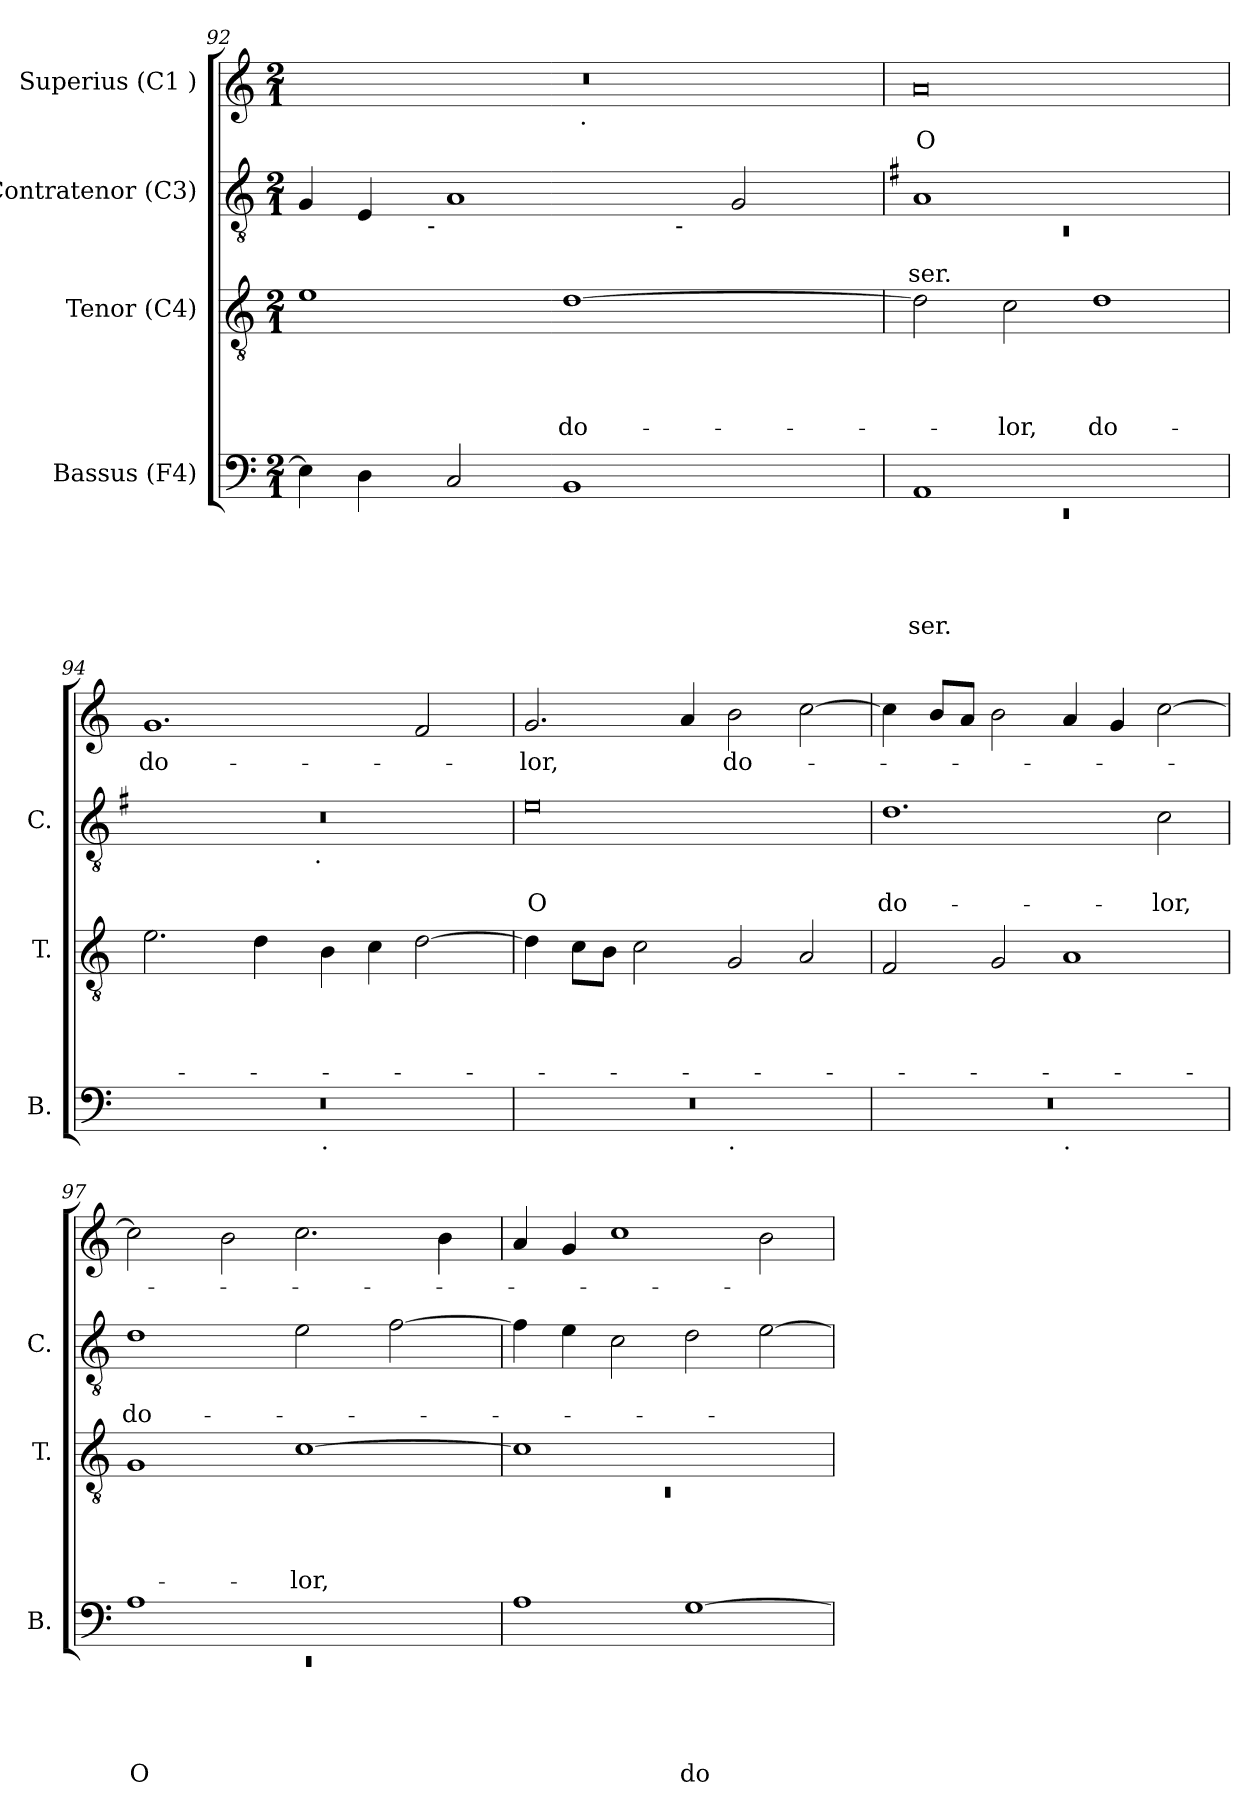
**kern	**text	**text	**text	**text	**text	**kern	**text	**text	**text	**text	**kern	**text	**text	**kern	**text
*part4	*part4	*part4	*part4	*part4	*part4	*part3	*part3	*part3	*part3	*part3	*part2	*part2	*part2	*part1	*part1
*staff4	*staff4	*staff4	*staff4	*staff4	*staff4	*staff3	*staff3	*staff3	*staff3	*staff3	*staff2	*staff2	*staff2	*staff1	*staff1
*I"Bassus (F4)	*	*	*	*	*	*I"Tenor (C4)	*	*	*	*	*I"Contratenor (C3)	*	*	*I"Superius (C1 )	*
*I'B.	*	*	*	*	*	*I'T.	*	*	*	*	*I'C.	*	*	*	*
!!LO:LB:g=z
*clefF4	*	*	*	*	*	*clefGv2	*	*	*	*	*clefGv2	*	*	*clefG2	*
*k[]	*	*	*	*	*	*k[]	*	*	*	*	*k[]	*	*	*k[]	*
*C:	*	*	*	*	*	*C:	*	*	*	*	*C:	*	*	*C:	*
*M2/1	*	*	*	*	*	*M2/1	*	*	*	*	*M2/1	*	*	*M2/1	*
=92	=92	=92	=92	=92	=92	=92	=92	=92	=92	=92	=92	=92	=92	=92	=92
*	*	*	*	*	*	*	*	*	*	*	*^	*	*	*^	*
*	*	*	*	*	*	*	*	*	*	*	*	*^	*	*	*	*	*
4E\]	.	.	.	.	.	1e	.	.	.	.	4G/	3ryy	3%2ryy	.	.	0r	1ryy	.
4D\	.	.	.	.	.	.	.	.	.	.	4E/	.	.	.	.	.	.	.
.	.	.	.	.	.	.	.	.	.	.	.	12.ryy	.	.	.	.	.	.
!	!	!	!	!	!	!	!	!	!	!	!	!LO:TX:b:t=-	!	!	!	!	!	!
.	.	.	.	.	.	.	.	.	.	.	.	3%2ryy	.	.	.	.	.	.
2C/	.	.	.	.	.	.	.	.	.	.	1A	.	.	.	.	.	.	.
.	.	.	.	.	.	.	.	.	.	.	.	.	3ryy	.	.	.	.	.
!	!	!	!	!	!	!	!	!	!	!LO:LY:b	!	!	!	!	!	!	!	!
1BB	.	.	.	.	.	[>1d	.	.	.	do-	.	.	6ryy	.	.	.	32ryy	.
!	!	!	!	!	!	!	!	!	!	!	!	!	!	!	!	!	!LO:TX:b:t=.	!
.	.	.	.	.	.	.	.	.	.	.	.	.	.	.	.	.	2ryy	.
.	.	.	.	.	.	.	.	.	.	.	.	3%2ryy	.	.	.	.	.	.
.	.	.	.	.	.	.	.	.	.	.	.	.	12ryy	.	.	.	.	.
.	.	.	.	.	.	.	.	.	.	.	.	.	48ryy	.	.	.	.	.
!	!	!	!	!	!	!	!	!	!	!	!	!	!LO:TX:b:t=-	!	!	!	!	!
.	.	.	.	.	.	.	.	.	.	.	.	.	3%2ryy	.	.	.	.	.
.	.	.	.	.	.	.	.	.	.	.	2G/	.	.	.	.	.	.	.
.	.	.	.	.	.	.	.	.	.	.	.	.	.	.	.	.	4...ryy	.
.	.	.	.	.	.	.	.	.	.	.	.	6ryy	.	.	.	.	.	.
.	.	.	.	.	.	.	.	.	.	.	.	.	24.ryy	.	.	.	.	.
.	.	.	.	.	.	.	.	.	.	.	.	24ryy	.	.	.	.	.	.
*	*	*	*	*	*	*	*	*	*	*	*v	*v	*v	*	*	*	*	*
*	*	*	*	*	*	*	*	*	*	*	*	*	*	*v	*v	*
=93	=93	=93	=93	=93	=93	=93	=93	=93	=93	=93	=93	=93	=93	=93	=93
*	*	*	*	*	*	*	*	*	*	*	*k[f#]	*	*	*	*
*	*	*	*	*	*	*	*	*	*	*	*G:	*	*	*	*
*^	*	*	*	*	*	*	*	*	*	*	*^	*	*	*^	*
*	*	*	*	*	*	*	*	*	*	*	*	*	*^	*	*	*	*	*
!	!LO:N:vis=1	!	!	!	!	!LO:LY:b	!	!	!	!	!	!	!LO:N:vis=1	!	!	!LO:LY:b	!	!	!LO:LY:b:rj
*	*	*	*	*	*	*	*	*	*	*	*	*	*v	*v	*	*	*	*	*
*	*	*	*	*	*	*	*	*	*	*	*	*	*	*	*	*v	*v	*
1AA	0rEE	.	.	.	.	-ser.	2d\]	.	.	.	.	1A	0rC	.	-ser.	0a	O
!	!	!	!	!	!	!	!	!	!	!	!LO:LY:b	!	!	!	!	!	!
.	.	.	.	.	.	.	2c\	.	.	.	-lor,	.	.	.	.	.	.
!	!	!	!	!	!	!	!	!	!	!	!LO:LY:b	!	!	!	!	!	!
1ryy	.	.	.	.	.	.	1d	.	.	.	do-	1ryy	.	.	.	.	.
=94	=94	=94	=94	=94	=94	=94	=94	=94	=94	=94	=94	=94	=94	=94	=94	=94	=94
!	!	!	!	!	!	!	!	!	!	!	!	!	!	!	!	!	!LO:LY:b
0r	1ryy	.	.	.	.	.	2.e\	.	.	.	.	0r	3%2ryy	.	.	1.g	do-
.	.	.	.	.	.	.	.	.	.	.	.	.	6ryy	.	.	.	.
.	.	.	.	.	.	.	4d\	.	.	.	.	.	.	.	.	.	.
.	.	.	.	.	.	.	.	.	.	.	.	.	12...ryy	.	.	.	.
!	!	!	!	!	!	!	!	!	!	!	!	!	!LO:TX:b:t=.	!	!	!	!
.	.	.	.	.	.	.	.	.	.	.	.	.	3%2ryy	.	.	.	.
!	!LO:TX:b:t=.	!	!	!	!	!	!	!	!	!	!	!	!	!	!	!	!
.	1ryy	.	.	.	.	.	4B\	.	.	.	.	.	.	.	.	.	.
.	.	.	.	.	.	.	4c\	.	.	.	.	.	.	.	.	.	.
.	.	.	.	.	.	.	[>2d\	.	.	.	.	.	.	.	.	2f/	.
.	.	.	.	.	.	.	.	.	.	.	.	.	3ryy	.	.	.	.
.	.	.	.	.	.	.	.	.	.	.	.	.	96ryy	.	.	.	.
=95	=95	=95	=95	=95	=95	=95	=95	=95	=95	=95	=95	=95	=95	=95	=95	=95	=95
!	!	!	!	!	!	!	!	!	!	!	!	!	!	!	!LO:LY:b:rj	!	!LO:LY:b
*	*	*	*	*	*	*	*	*	*	*	*	*v	*v	*	*	*	*
0r	1ryy	.	.	.	.	.	4d\]	.	.	.	.	0e	.	O	2.g/	-lor,
.	.	.	.	.	.	.	8c\L	.	.	.	.	.	.	.	.	.
.	.	.	.	.	.	.	8B\J	.	.	.	.	.	.	.	.	.
.	.	.	.	.	.	.	2c\	.	.	.	.	.	.	.	.	.
.	.	.	.	.	.	.	.	.	.	.	.	.	.	.	4a/	.
!	!LO:TX:b:t=.	!	!	!	!	!	!	!	!	!	!	!	!	!	!	!
!	!	!	!	!	!	!	!	!	!	!	!	!	!	!	!	!LO:LY:b
.	1ryy	.	.	.	.	.	2G/	.	.	.	.	.	.	.	2b\	do-
.	.	.	.	.	.	.	2A/	.	.	.	.	.	.	.	[>2cc\	.
=96	=96	=96	=96	=96	=96	=96	=96	=96	=96	=96	=96	=96	=96	=96	=96	=96
!	!	!	!	!	!	!	!	!	!	!	!	!	!	!LO:LY:b	!	!
0r	1ryy	.	.	.	.	.	2F/	.	.	.	.	1.d	.	do-	4cc\]	.
.	.	.	.	.	.	.	.	.	.	.	.	.	.	.	8b/L	.
.	.	.	.	.	.	.	.	.	.	.	.	.	.	.	8a/J	.
.	.	.	.	.	.	.	2G/	.	.	.	.	.	.	.	2b\	.
!	!LO:TX:b:t=.	!	!	!	!	!	!	!	!	!	!	!	!	!	!	!
.	1ryy	.	.	.	.	.	1A	.	.	.	.	.	.	.	4a/	.
.	.	.	.	.	.	.	.	.	.	.	.	.	.	.	4g/	.
!	!	!	!	!	!	!	!	!	!	!	!	!	!	!LO:LY:b	!	!
.	.	.	.	.	.	.	.	.	.	.	.	2c\	.	-lor,	[<2cc\	.
*v	*v	*	*	*	*	*	*	*	*	*	*	*	*	*	*	*
!!LO:LB:g=z
=97	=97	=97	=97	=97	=97	=97	=97	=97	=97	=97	=97	=97	=97	=97	=97
*	*	*	*	*	*	*	*	*	*	*	*k[]	*	*	*	*
*	*	*	*	*	*	*	*	*	*	*	*C:	*	*	*	*
*^	*	*	*	*	*	*	*	*	*	*	*	*	*	*	*
!	!LO:N:vis=1	!	!	!	!	!LO:LY:b	!	!	!	!	!	!	!	!LO:LY:b	!	!
*	*^	*	*	*	*	*	*	*	*	*	*	*	*	*	*	*
4.ryy	0rEE	1A	.	.	.	.	O	1G	.	.	.	.	1d	.	do-	2cc\]	.
1ryy	.	.	.	.	.	.	.	.	.	.	.	.	.	.	.	.	.
.	.	.	.	.	.	.	.	.	.	.	.	.	.	.	.	2b\	.
!	!	!	!	!	!	!	!	!	!	!	!	!LO:LY:b	!	!	!	!	!
.	.	1ryy	.	.	.	.	.	[>1c	.	.	.	-lor,	2e\	.	.	2.cc\	.
2ryy	.	.	.	.	.	.	.	.	.	.	.	.	.	.	.	.	.
.	.	.	.	.	.	.	.	.	.	.	.	.	[>2f\	.	.	.	.
.	.	.	.	.	.	.	.	.	.	.	.	.	.	.	.	4b\	.
8ryy	.	.	.	.	.	.	.	.	.	.	.	.	.	.	.	.	.
*v	*v	*v	*	*	*	*	*	*	*	*	*	*	*	*	*	*	*
=98	=98	=98	=98	=98	=98	=98	=98	=98	=98	=98	=98	=98	=98	=98	=98
*	*	*	*	*	*	*^	*	*	*	*	*	*	*	*	*
!	!	!	!	!	!	!	!LO:N:vis=1	!	!	!	!	!	!	!	!	!
1A	.	.	.	.	.	1c]	0rC	.	.	.	.	4f\]	.	.	4a/	.
.	.	.	.	.	.	.	.	.	.	.	.	4e\	.	.	4g/	.
.	.	.	.	.	.	.	.	.	.	.	.	2c\	.	.	1cc	.
!	!	!	!	!	!LO:LY:b	!	!	!	!	!	!	!	!	!	!	!
[>1G	.	.	.	.	do-	1ryy	.	.	.	.	.	2d\	.	.	.	.
.	.	.	.	.	.	.	.	.	.	.	.	[>2e\	.	.	2b\	.
*	*	*	*	*	*	*v	*v	*	*	*	*	*	*	*	*	*
=	=	=	=	=	=	=	=	=	=	=	=	=	=	=	=
*-	*-	*-	*-	*-	*-	*-	*-	*-	*-	*-	*-	*-	*-	*-	*-
